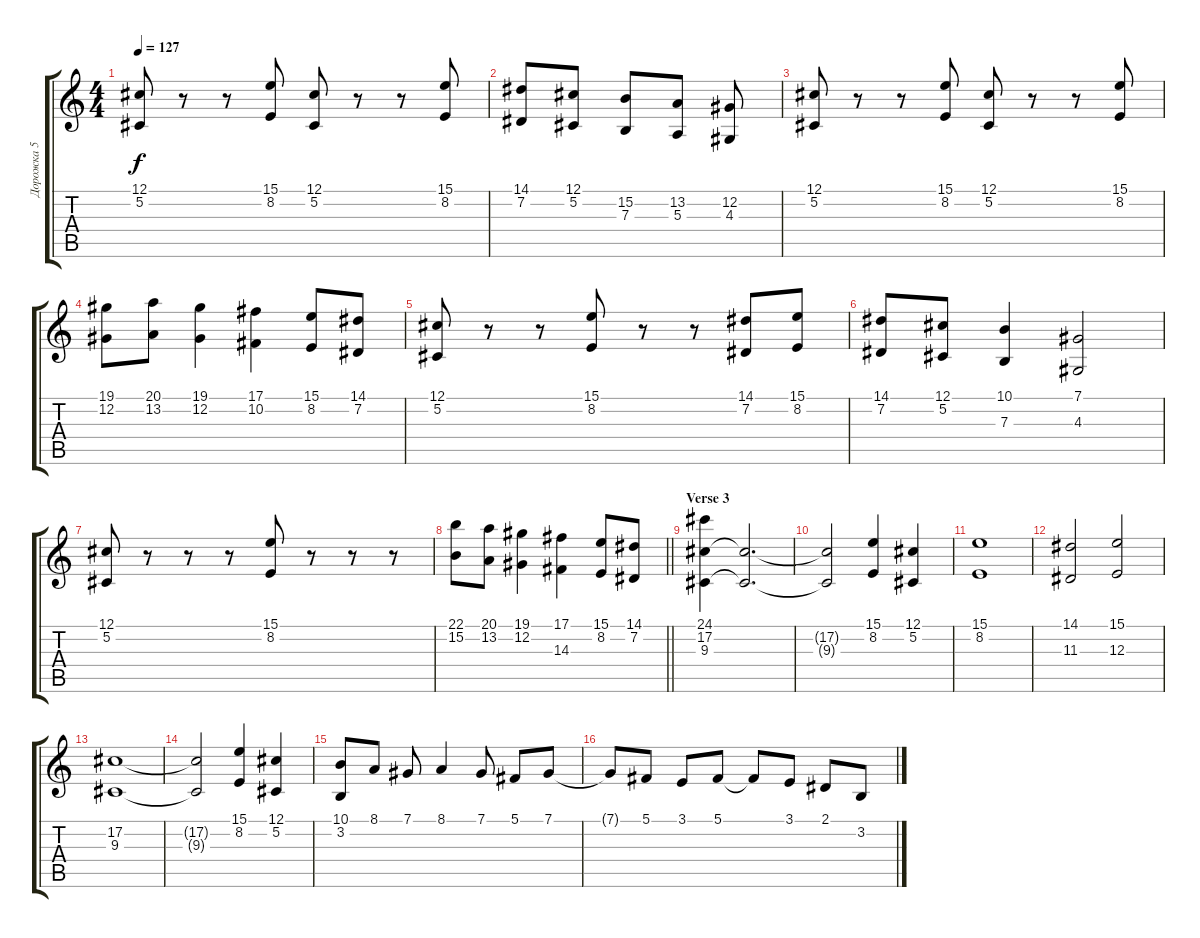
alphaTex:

\track ("Дорожка 5" "Дорожка 5") {instrument tremolostrings}
\staff {score tabs}
\tuning (Db4 Ab3 E3 B2 Gb2 Db2) {hide}
\ts (4 4)
\tempo 127
\clef g2
\ks c
(12.1 5.2).8{dy f} r.8 r.8 (15.1 8.2).8 (12.1 5.2).8 r.8 r.8 (15.1 8.2).8 |
(14.1 7.2).8 (12.1 5.2).8 (15.2 7.3).8 (13.2 5.3).8 (12.2 4.3).8 |
(12.1 5.2).8 r.8 r.8 (15.1 8.2).8 (12.1 5.2).8 r.8 r.8 (15.1 8.2).8 |
(19.1 12.2).8 (20.1 13.2).8 (19.1 12.2).4 (17.1 10.2).4 (15.1 8.2).8 (14.1 7.2).8 |
(12.1 5.2).8 r.8 r.8 (15.1 8.2).8 r.8 r.8 (14.1 7.2).8 (15.1 8.2).8 |
(14.1 7.2).8 (12.1 5.2).8 (10.1 7.3).4 (7.1 4.3).2 |
(12.1 5.2).8 r.8 r.8 r.8 (15.1 8.2).8 r.8 r.8 r.8 |
\barLineRight lightlight
(22.1 15.2).8 (20.1 13.2).8 (19.1 12.2).4 (17.1 14.3).4 (15.1 8.2).8 (14.1 7.2).8 |
\section ("" "Verse 3")
(24.1 17.2 9.3).4 (17.2{t} 9.3{t}).2{d} |
(17.2{t} 9.3{t}).2 (15.1 8.2).4 (12.1 5.2).4 |
(15.1 8.2).1 |
(14.1 11.3).2 (15.1 12.3).2 |
(17.2 9.3).1 |
(17.2{t} 9.3{t}).2 (15.1 8.2).4 (12.1 5.2).4 |
(10.1 3.2).8 8.1.8 7.1.8 8.1.4 7.1.8 5.1.8 7.1.8 |
7.1{t}.8 5.1.8 3.1.8 5.1.8 5.1{t}.8 3.1.8 2.1.8 3.2.8
